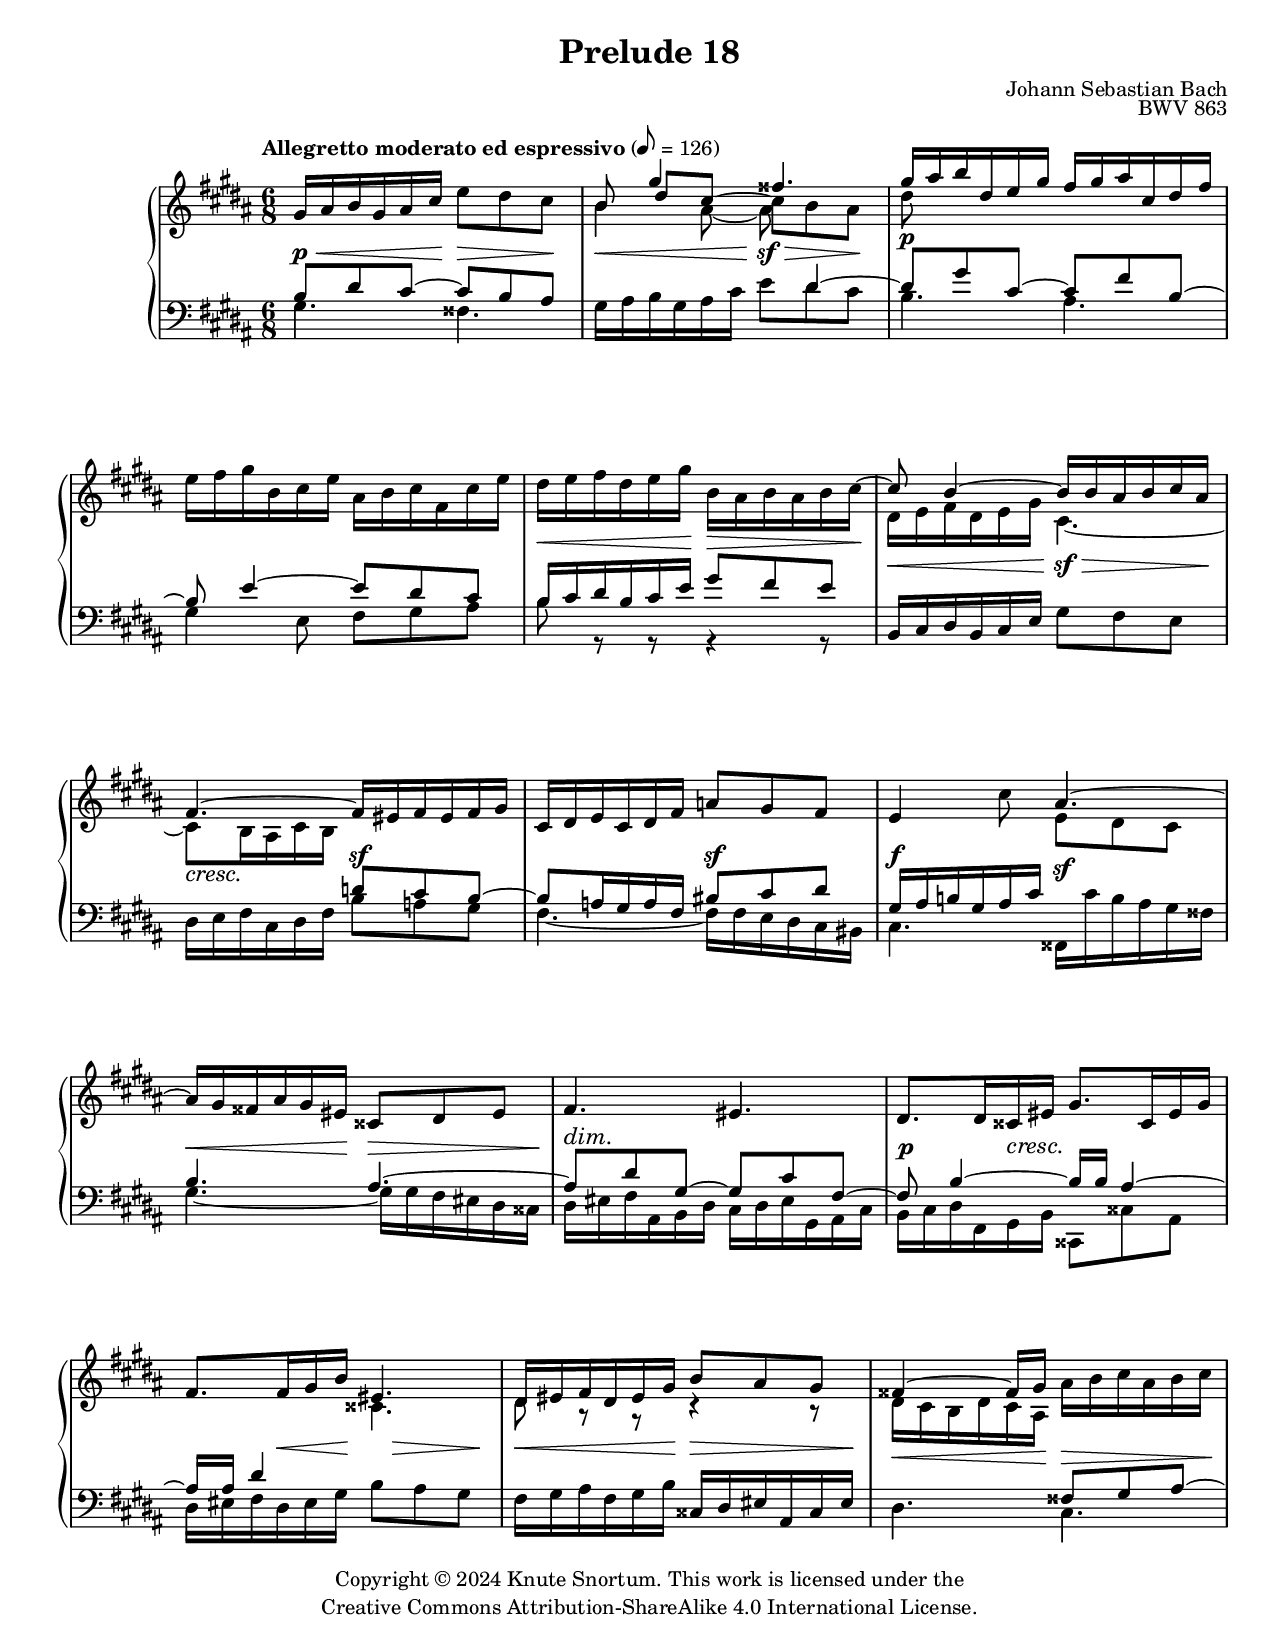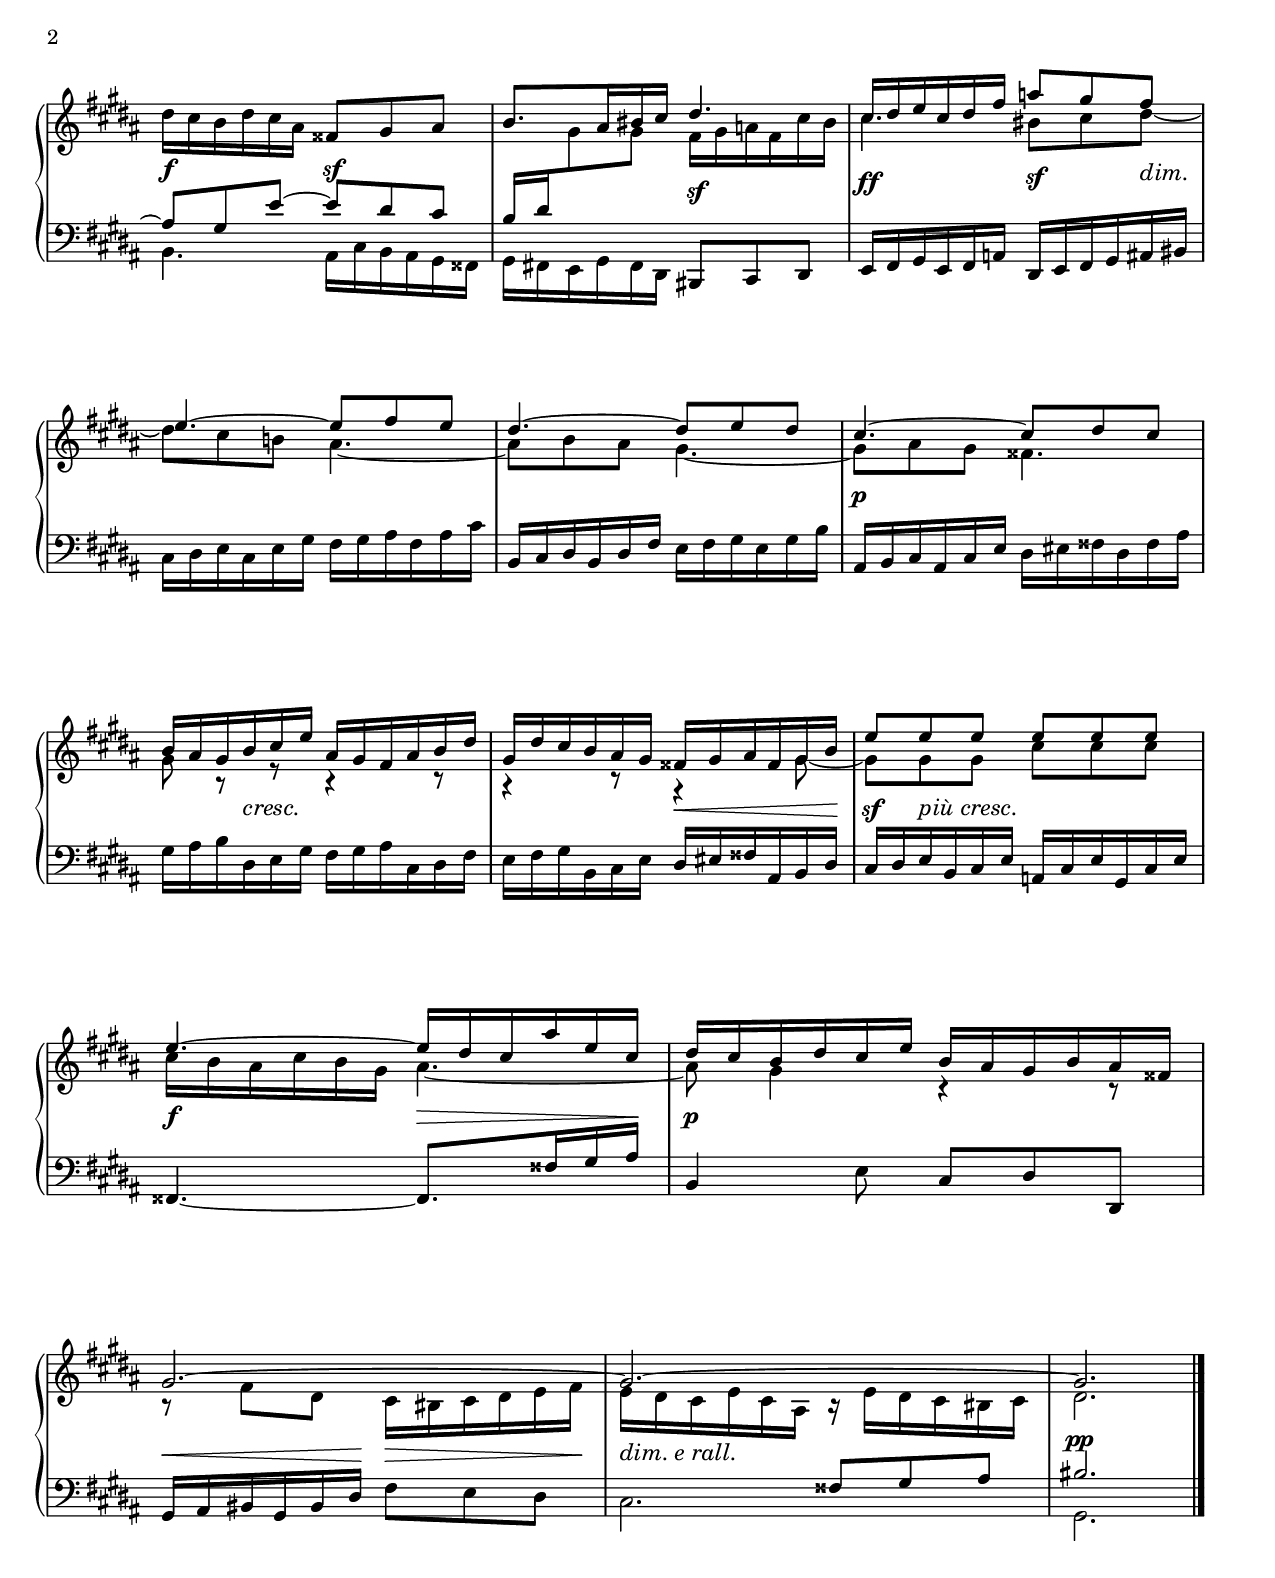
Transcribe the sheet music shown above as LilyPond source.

\version "2.24.0"

\include "includes/header-paper.ily"
%...+....1....+....2....+....3....+....4....+....5....+....6....+....7....+....

\version "2.24.0"
\language "english"

\include "global-variables.ily"

%%% Positions and shapes %%%

tieShapeA = \shape #'((0 . -0.25) (0 . -0.5) (-0.5 . -0.5) (-0.5 . -0.25)) \etc

%%% Music %%%

global = {
  \time 6/8
  \key gs \minor
  \set Staff.extraNatural = ##f
  \mergeDifferentlyDottedOn
}

rightHandUpper = \relative {
  gs'16 as b gs as cs  e8 ds cs |
  \voiceOne b8 gs'4 fss4. |
  gs16 as b ds, e gs  fs gs as cs, ds fs |
  \oneVoice e16 fs gs b, cs e  as, b cs fs, cs' e |
  ds16 e fs ds e gs  b, as b as b cs~ |
  \voiceOne cs8 b4~  b16 b as b cs as |
  fs4.~  \oneVoice fs16 es fs es fs gs |
  cs,16 ds e cs ds fs  a8 gs fs |
  
  \barNumberCheck 9
  e4 cs'8  \voiceOne as4.~ |
  \oneVoice as16 gs fss as gs es  css8 ds es |
  fs4. es |
  ds8. ds16 css es  gs8. css,16 es gs |
  fs8. fs16 gs b  \voiceOne es,4. |
  ds16 es fs ds es gs  b8 as gs |
  fss4~ fss16 gs  \oneVoice as b cs as b cs |
  ds16 cs b ds cs as  fss8 gs as |
  
  \barNumberCheck 17
  \voiceOne b8. as16 bs cs  ds4. |
  cs16 ds e cs ds fs  a8 gs fs |
  e4.~  e8 fs e |
  ds4.~  ds8 e ds |
  cs4.~  cs8 ds cs |
  b16 as gs b cs e  as, gs fs as b ds |
  gs,16 ds' cs b as gs  fss gs as fss gs b |
  e8 e e  e e e |
  
  \barNumberCheck 25
  e4.~  e16 ds cs as' e cs |
  ds16 cs b ds cs e  b as gs b as fss |
  gs2.~ |
  gs2.~ |
  gs2. |
  \bar "|."
}

rightHandLower = \relative {
  s2. |
  \voiceThree s8 ds'' cs\tieShapeA ~  \voiceTwo cs b as |
  ds8 s4 s4. |
  s2. * 5 |
  
  \barNumberCheck 9
  s2. * 8 |
  
  \barNumberCheck 17
  s2. * 8 |
  
  \barNumberCheck 25
  s2. * 3 |
  s4.  r16 e, ds cs bs cs |
  ds2. |
}

rightHand = {
  \global
  <<
    \new Voice \rightHandUpper
    \new Voice \rightHandLower
  >>
}

leftHandUpper = \relative {
  \voiceThree b8 ds cs~  cs b as |
  \voiceUp b'4 as8~  as \voiceDown ds,4~ |
  ds8 gs cs,~  cs fs b,~ |
  b8 e4~  e8 ds cs |
  b16 cs ds b cs e  gs8 fs e |
  \voiceUp ds16 e fs ds e gs  cs,4.~ |
  cs8 b16 as cs b  \voiceDown d8 cs b~ |
  b8 a16 gs a fs  bs8 cs ds |
  
  \barNumberCheck 9
  gs,16 as b! gs as cs  \voiceUp e8 ds cs |
  \voiceDown b4. as~ |
  as8 ds gs,~  gs cs fs,~ |
  fs8 b4~  b16 b as4~ |
  as16 as ds4  \voiceUp css4. |
  ds8 r r r4 r8 |
  ds16 cs b ds cs as  \voiceDown fss8 gs as~ |
  as8 gs e'~  e ds cs |
  
  \barNumberCheck 17
  b16 ds \voiceUp gs8 gs  fs16 gs a fs cs' bs |
  cs4.  bs8 cs ds~ |
  ds8 cs b!  as4.~ |
  as8 b as  gs4.~ |
  gs8 as gs  fss4. |
  gs8 r r r4 r8 |
  r4 r8 r4 gs8~ |
  gs8 gs gs  cs cs cs |
  
  \barNumberCheck 25
  cs16 b as cs b gs  as4.~ |
  as8 gs4 r r8 |
  r8 fs ds  cs16 bs cs ds e fs |
  e16 ds cs e cs as  \voiceDown fss8 gs as |
  bs2. |
}

leftHandLower = \relative {
  \voiceTwo gs4. fss |
  gs16 as b gs as cs  e8 ds cs |
  b4. as |
  gs4 e8  fs gs as |
  b8 r r r4 r8 |
  \oneVoice b,16 cs ds b cs e  gs8 fs e |
  ds16 e fs cs ds fs  \voiceTwo b8 a gs |
  fs4.~  fs16 fs e ds cs bs |
  
  \barNumberCheck 9
  cs4.  fss,16 cs'' b as gs fss |
  gs4.~  gs16 gs fs es ds css |
  ds16 es fs as, b ds  cs ds es gs, as cs |
  b16 cs ds fs, gs b  css,8 css' as |
  ds16 es fs ds es gs  \oneVoice b8 as gs |
  fs16 gs as fs gs b  css, ds es as, css es |
  ds4. \voiceTwo cs |
  b4.  as16 cs b as gs fss |
  
  \barNumberCheck 17
  gs fs! e gs fs ds  \oneVoice bs8 cs ds |
  e16 fs gs e fs a  ds, e fs gs as bs |
  cs16 ds e cs e gs  fs gs as fs as cs |
  b,16 cs ds b ds fs  e fs gs e gs b |
  as,16 b cs as cs e  ds es fss ds fss as |
  gs16 as b ds, e gs  fs gs as cs, ds fs |
  e16 fs gs b, cs e  ds es fss as, b ds |
  cs16 ds e b cs e  a, cs e gs, cs e |
  
  \barNumberCheck 25
  fss,4.~  fss8. fss'16 gs as |
  b,4 e8  cs ds ds, |
  gs16 as bs gs bs ds  fs8 e ds |
  \voiceTwo cs2. |
  gs2. |
}

leftHand = {
  \global
  \clef bass
  <<
    \new Voice \leftHandUpper
    \new Voice \leftHandLower
  >>
}

dynamics = {
  \override TextScript.Y-offset = -0.5
  \override DynamicTextSpanner.style = #'none
  s4\p\< s16 s\! s4\> s8\! |
  s4.\< s4\sf\> s8\! |
  s2.-\tweak Y-offset 1 \p |
  s2. |
  s4-\tweak Y-offset 2.5 \< s16 s\! s4-\tweak Y-offset 2.5 \>s16 s\! |
  s4.\< s4\sf\> s16 s\! |
  s4.-\tweak Y-offset -2 \cresc s\sf |
  s4. s\sf |
  
  \barNumberCheck 9
  s4.\f s-\tweak Y-offset -2 \sf |
  s4\< s16 s\! s4\>s16 s\! |
  s2.-\tweak Y-offset 1 \dim |
  s4\p s8\cresc s4. |
  s8. s8\< s16\! s s\> s8 s16 s\! |
  s4\< s16 s\! s4\>s16 s\! |
  s4-\tweak Y-offset -1 \< s16 s\! s4-\tweak Y-offset -1 \>s16 s\! |
  s4.\f s\sf |
  
  \barNumberCheck 17
  s4. s-\tweak Y-offset -3 \sf |
  s4.-\tweak Y-offset -2 \ff s4-\tweak Y-offset -1.5 \sf 
    s8-\tweak Y-offset -0.5 \dim |
  s2. * 2 
  s2.\p |
  s8. s\cresc s4. |
  s4. s4\< s16 s\! |
  s8\sf s4^\piuCresc s4. |
  
  \barNumberCheck 25
  s4.\f s4\> s16 s\! |
  s2.\p |
  s4\< s16 s\! s4\>s16 s\! |
  \tag layout { s2.^\dimERall } \tag midi { s2.\dim } |
  s2.-\tweak Y-offset 1 \pp |
}

tempi = {
  \tempo "Allegretto moderato ed espressivo" 8 = 126
  s2. * 27 |
  \set Score.tempoHideNote = ##t
  \tempo 8 = 120
  s4 \tempo 8 = 112 s \tempo 8 = 104 s |
  \tempo 8 = 80
  s2. |
}

forceBreaks = {
  % page 1
  \repeat unfold 2 { s2.\noBreak } s2.\break\noPageBreak
  \repeat unfold 2 { s2.\noBreak } s2.\break\noPageBreak
  \repeat unfold 2 { s2.\noBreak } s2.\break\noPageBreak
  \repeat unfold 2 { s2.\noBreak } s2.\break\noPageBreak
  \repeat unfold 2 { s2.\noBreak } s2.\pageBreak
  
  % page 2
  \repeat unfold 2 { s2.\noBreak } s2.\break\noPageBreak
  \repeat unfold 2 { s2.\noBreak } s2.\break\noPageBreak
  \repeat unfold 2 { s2.\noBreak } s2.\break\noPageBreak
  \repeat unfold 1 { s2.\noBreak } s2.\break\noPageBreak
}

preludeEighteenNotes =
\score {
  \header {
    title = "Prelude 18"
  }
  \keepWithTag layout  
  \new PianoStaff \with {
    \override StaffGrouper.staff-staff-spacing = 
      #'((basic-distance . 10)
         (padding . 1))
  } <<
    \new Staff = "upper" \rightHand
    \new Dynamics \dynamics
    \new Staff = "lower" \leftHand
    \new Dynamics \tempi
    \new Devnull \forceBreaks
  >>
  \layout {
    \context {
      \Score
      \override Stem.details.beamed-lengths = #'(3.5 4.1)
    }
  }
}

\include "articulate.ly"

preludeEighteenMidi =
\book {
  \bookOutputName "prelude-18-bwv-863"
  \score {
    \keepWithTag midi
    \articulate <<
      \new Staff = "upper" << \rightHand \dynamics \tempi >>
      \new Staff = "lower" << \leftHand \dynamics \tempi >>
    >>
    \midi {}
  }
}


\header {
  title = "Prelude 18"
  composer = "Johann Sebastian Bach"
  opus = "BWV 863"
}

\paper {
  print-all-headers = ##f
}

\preludeEighteenNotes
\preludeEighteenMidi